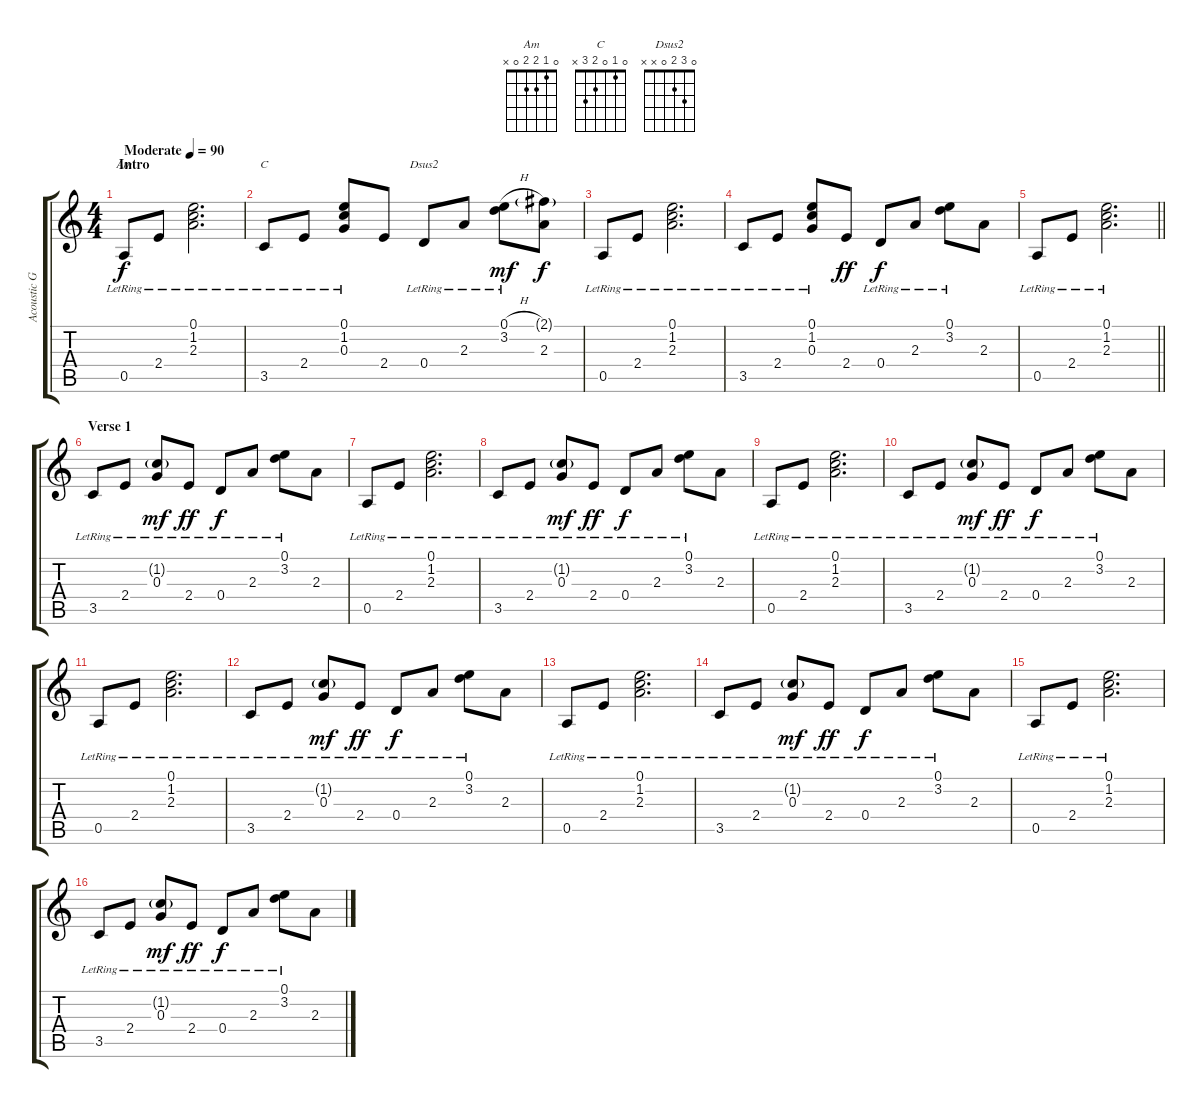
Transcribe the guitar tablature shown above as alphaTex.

\track ("Acoustic Guitar 1" "Acoustic G") {instrument acousticguitarsteel}
\staff {score tabs}
\tuning (E4 B3 G3 D3 A2 E2) {hide}
\chord ("Am" 0 1 2 2 0 x)
\chord ("C" 0 1 0 2 3 x)
\chord ("Dsus2" 0 3 2 0 x x)
\ts (4 4)
\section ("" "Intro")
\tempo (90 "Moderate")
\clef g2
\ks c
0.5{lr}.8{ch "Am" dy f instrument acousticguitarsteel} 2.4{lr}.8 (0.1{lr} 1.2{lr} 2.3{lr}).2{d} |
3.5{lr}.8{ch "C"} 2.4{lr}.8 (0.1{lr} 1.2{lr} 0.3{lr}).8 2.4.8 0.4{lr}.8{ch "Dsus2"} 2.3{lr}.8 (0.1{h} 3.2{lr}).8{dy mf} (2.1{g} 2.3).8{dy f} |
0.5{lr}.8 2.4{lr}.8 (0.1{lr} 1.2{lr} 2.3{lr}).2{d} |
3.5{lr}.8 2.4{lr}.8 (0.1{lr} 1.2{lr} 0.3{lr}).8 2.4.8{dy ff} 0.4{lr}.8{dy f} 2.3{lr}.8 (0.1{lr} 3.2{lr}).8 2.3.8 |
\barLineRight lightlight
0.5{lr}.8 2.4{lr}.8 (0.1{lr} 1.2{lr} 2.3{lr}).2{d} |
\section ("" "Verse 1")
3.5{lr}.8 2.4{lr}.8 (1.2{g} 0.3{lr}).8{dy mf} 2.4{lr}.8{dy ff} 0.4{lr}.8{dy f} 2.3{lr}.8 (0.1{lr} 3.2{lr}).8 2.3.8 |
0.5{lr}.8 2.4{lr}.8 (0.1{lr} 1.2{lr} 2.3{lr}).2{d} |
3.5{lr}.8 2.4{lr}.8 (1.2{g} 0.3{lr}).8{dy mf} 2.4{lr}.8{dy ff} 0.4{lr}.8{dy f} 2.3{lr}.8 (0.1{lr} 3.2{lr}).8 2.3.8 |
0.5{lr}.8 2.4{lr}.8 (0.1{lr} 1.2{lr} 2.3{lr}).2{d} |
3.5{lr}.8 2.4{lr}.8 (1.2{g} 0.3{lr}).8{dy mf} 2.4{lr}.8{dy ff} 0.4{lr}.8{dy f} 2.3{lr}.8 (0.1{lr} 3.2{lr}).8 2.3.8 |
0.5{lr}.8 2.4{lr}.8 (0.1{lr} 1.2{lr} 2.3{lr}).2{d} |
3.5{lr}.8 2.4{lr}.8 (1.2{g} 0.3{lr}).8{dy mf} 2.4{lr}.8{dy ff} 0.4{lr}.8{dy f} 2.3{lr}.8 (0.1{lr} 3.2{lr}).8 2.3.8 |
0.5{lr}.8 2.4{lr}.8 (0.1{lr} 1.2{lr} 2.3{lr}).2{d} |
3.5{lr}.8 2.4{lr}.8 (1.2{g} 0.3{lr}).8{dy mf} 2.4{lr}.8{dy ff} 0.4{lr}.8{dy f} 2.3{lr}.8 (0.1{lr} 3.2{lr}).8 2.3.8 |
0.5{lr}.8 2.4{lr}.8 (0.1{lr} 1.2{lr} 2.3{lr}).2{d} |
3.5{lr}.8 2.4{lr}.8 (1.2{g} 0.3{lr}).8{dy mf} 2.4{lr}.8{dy ff} 0.4{lr}.8{dy f} 2.3{lr}.8 (0.1{lr} 3.2{lr}).8 2.3.8
